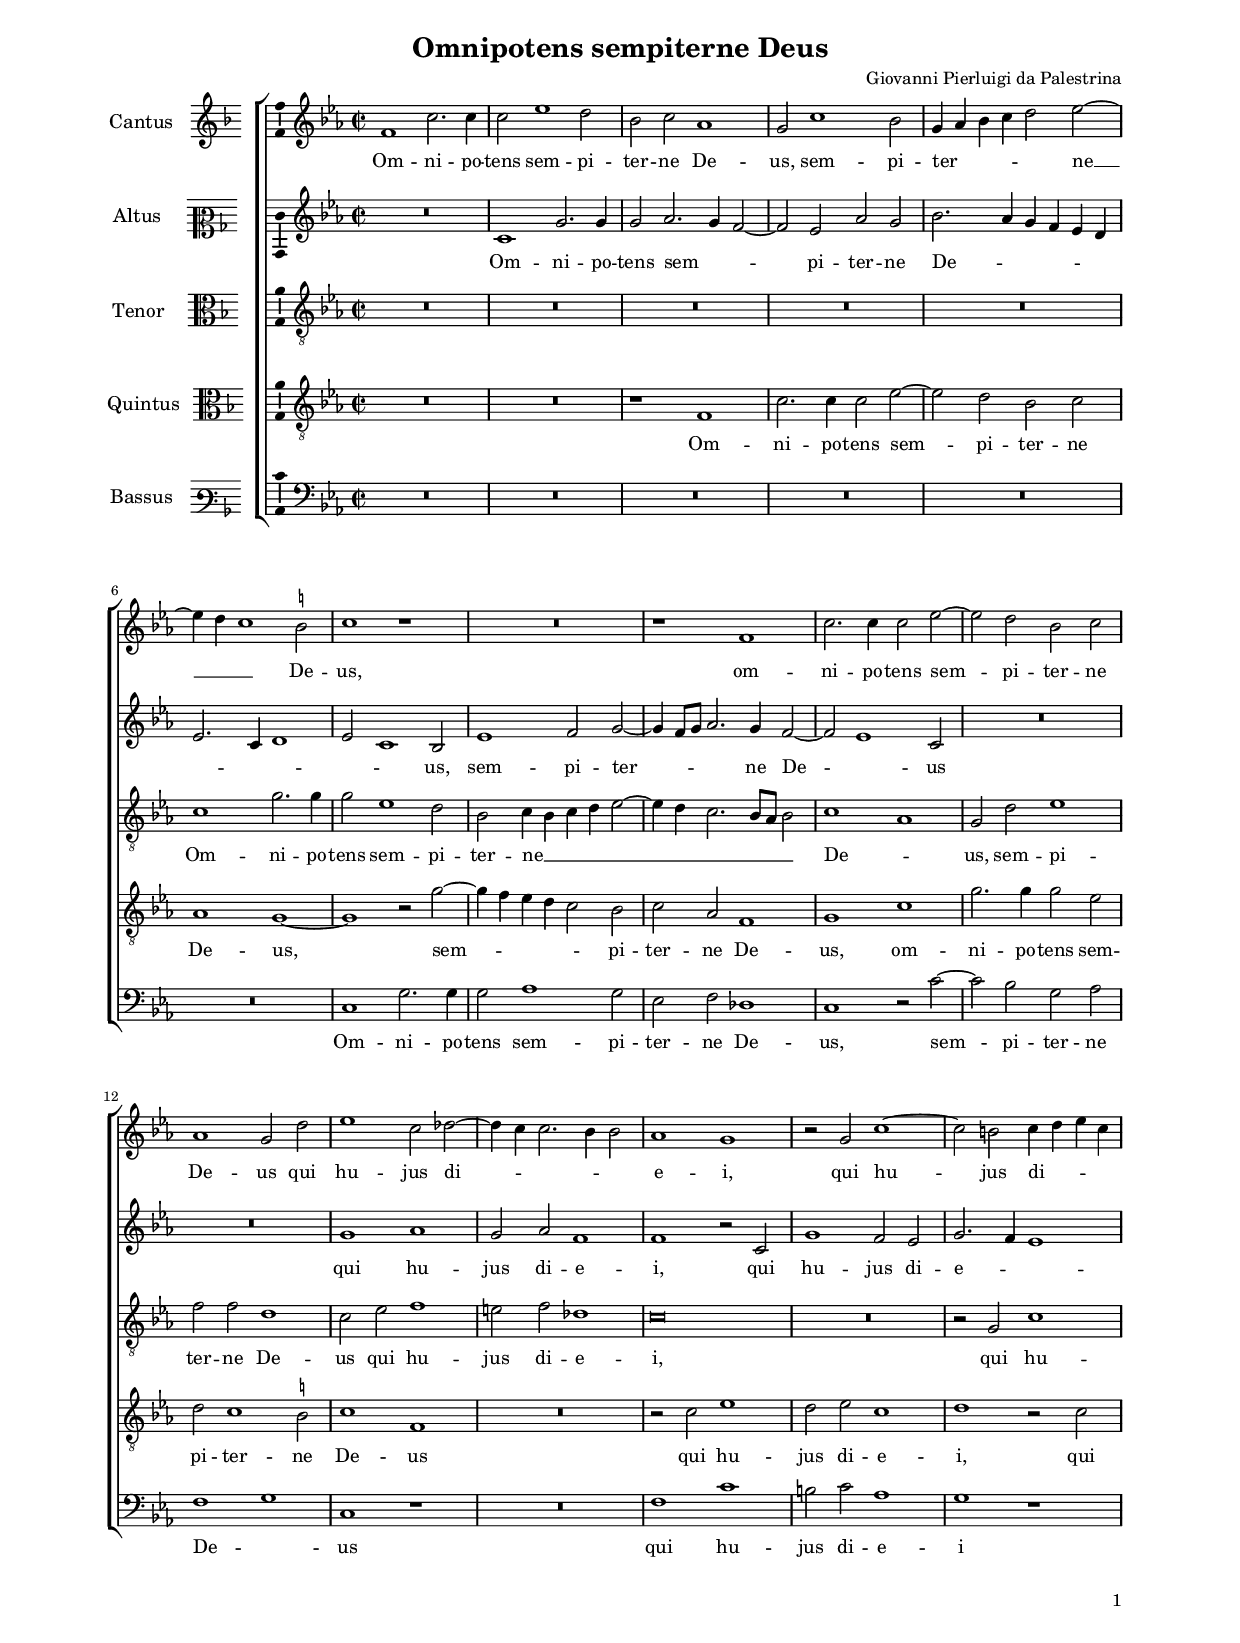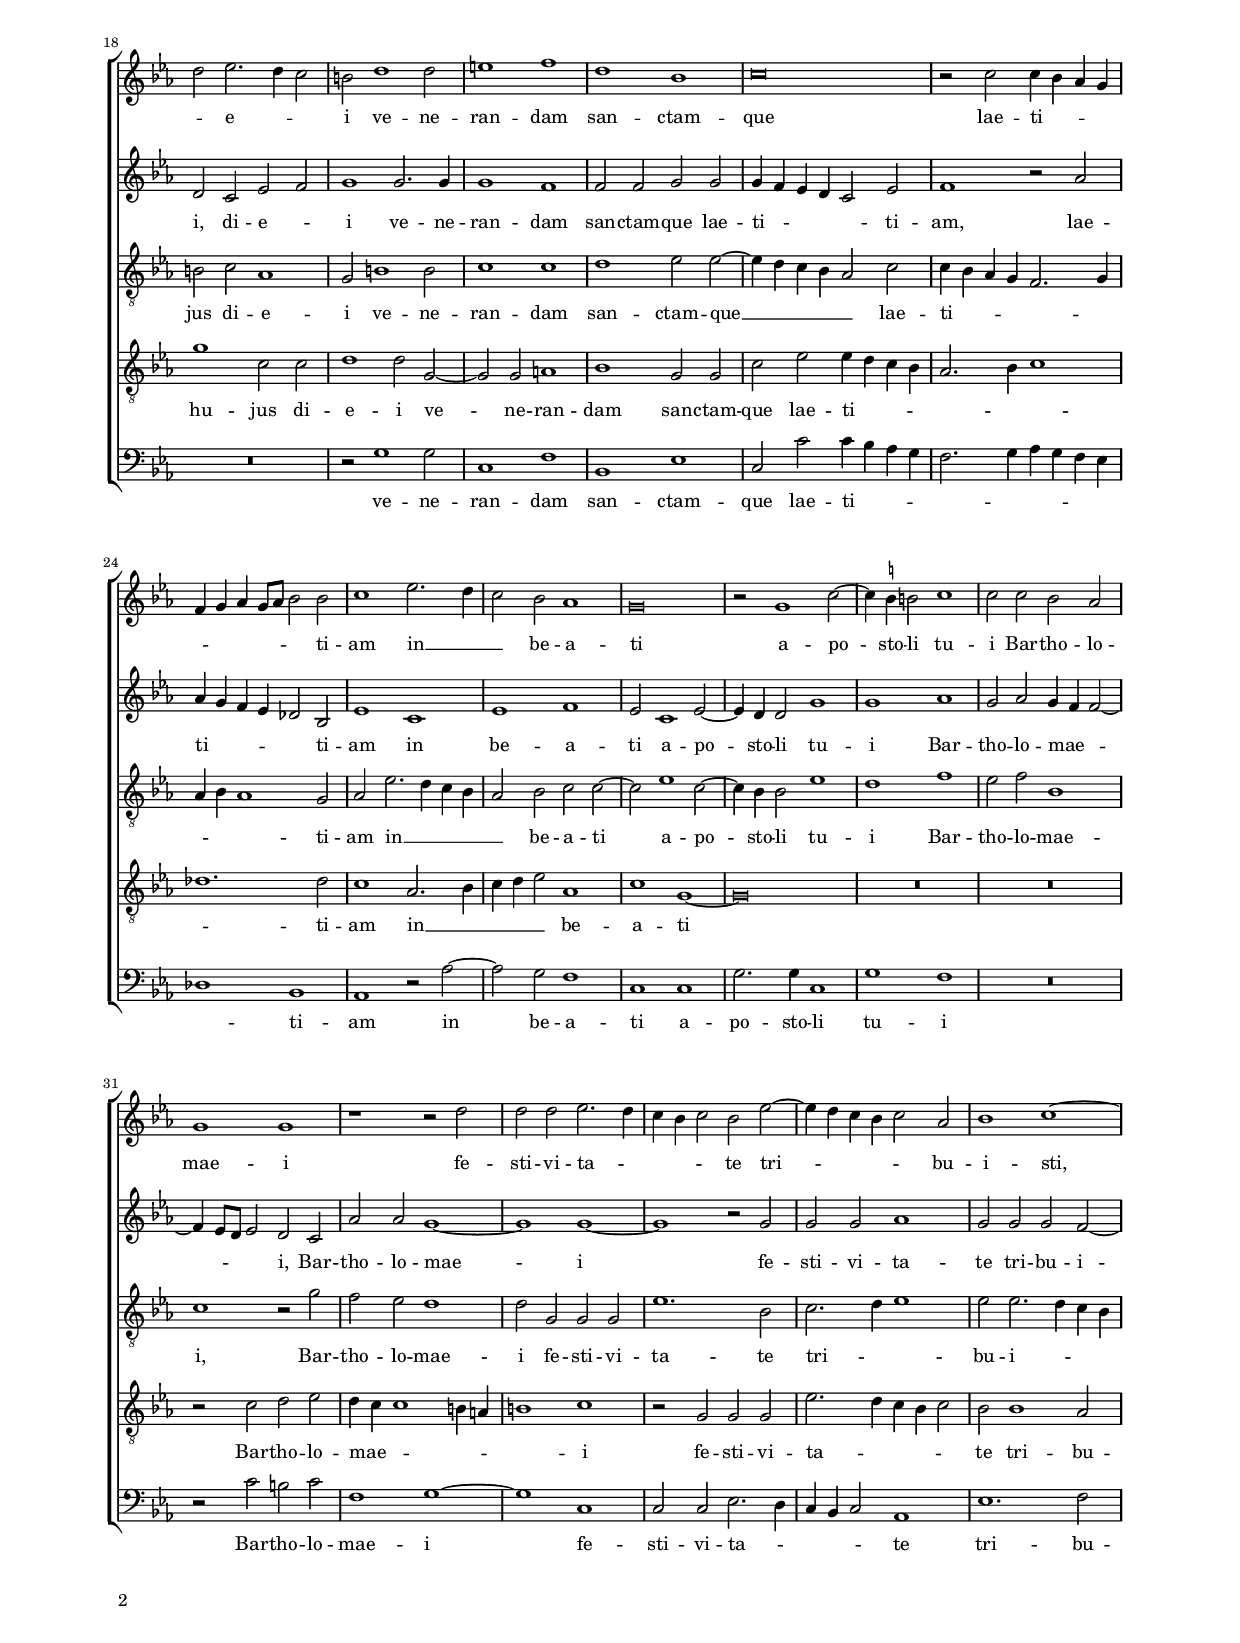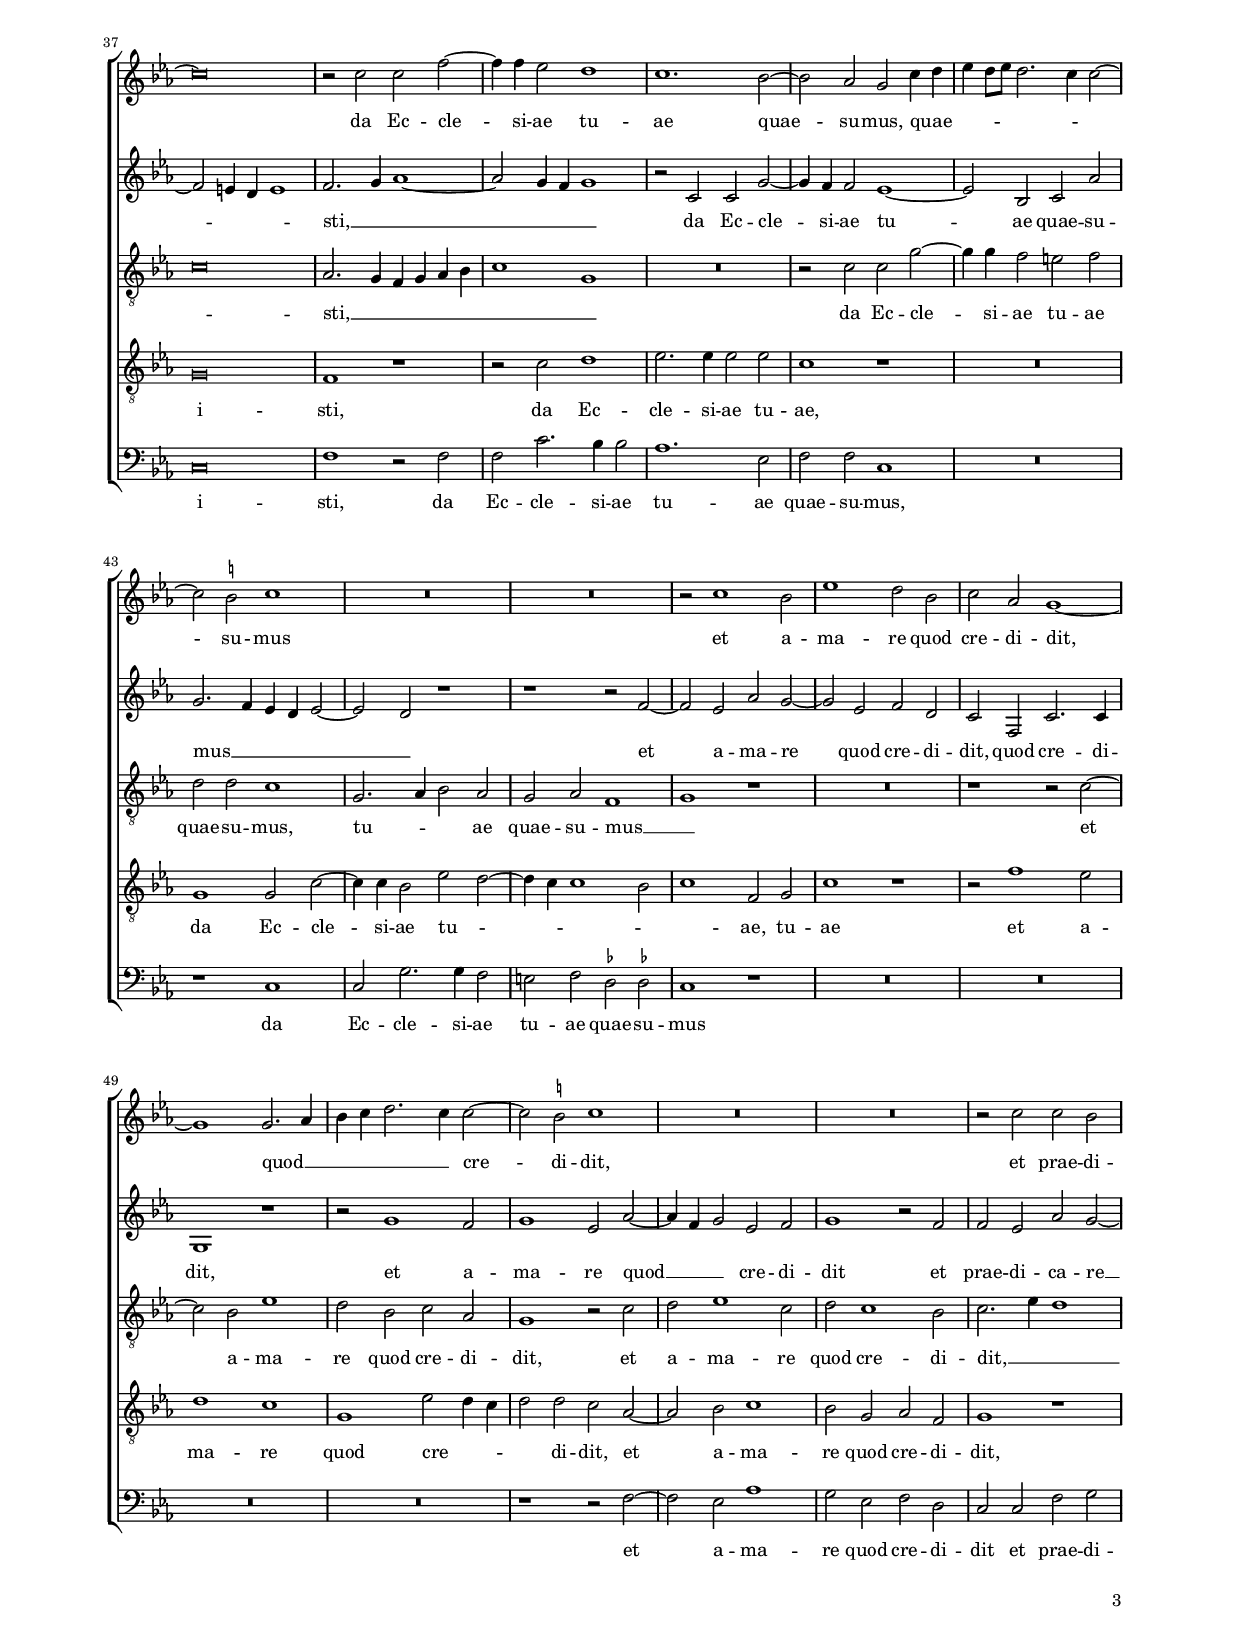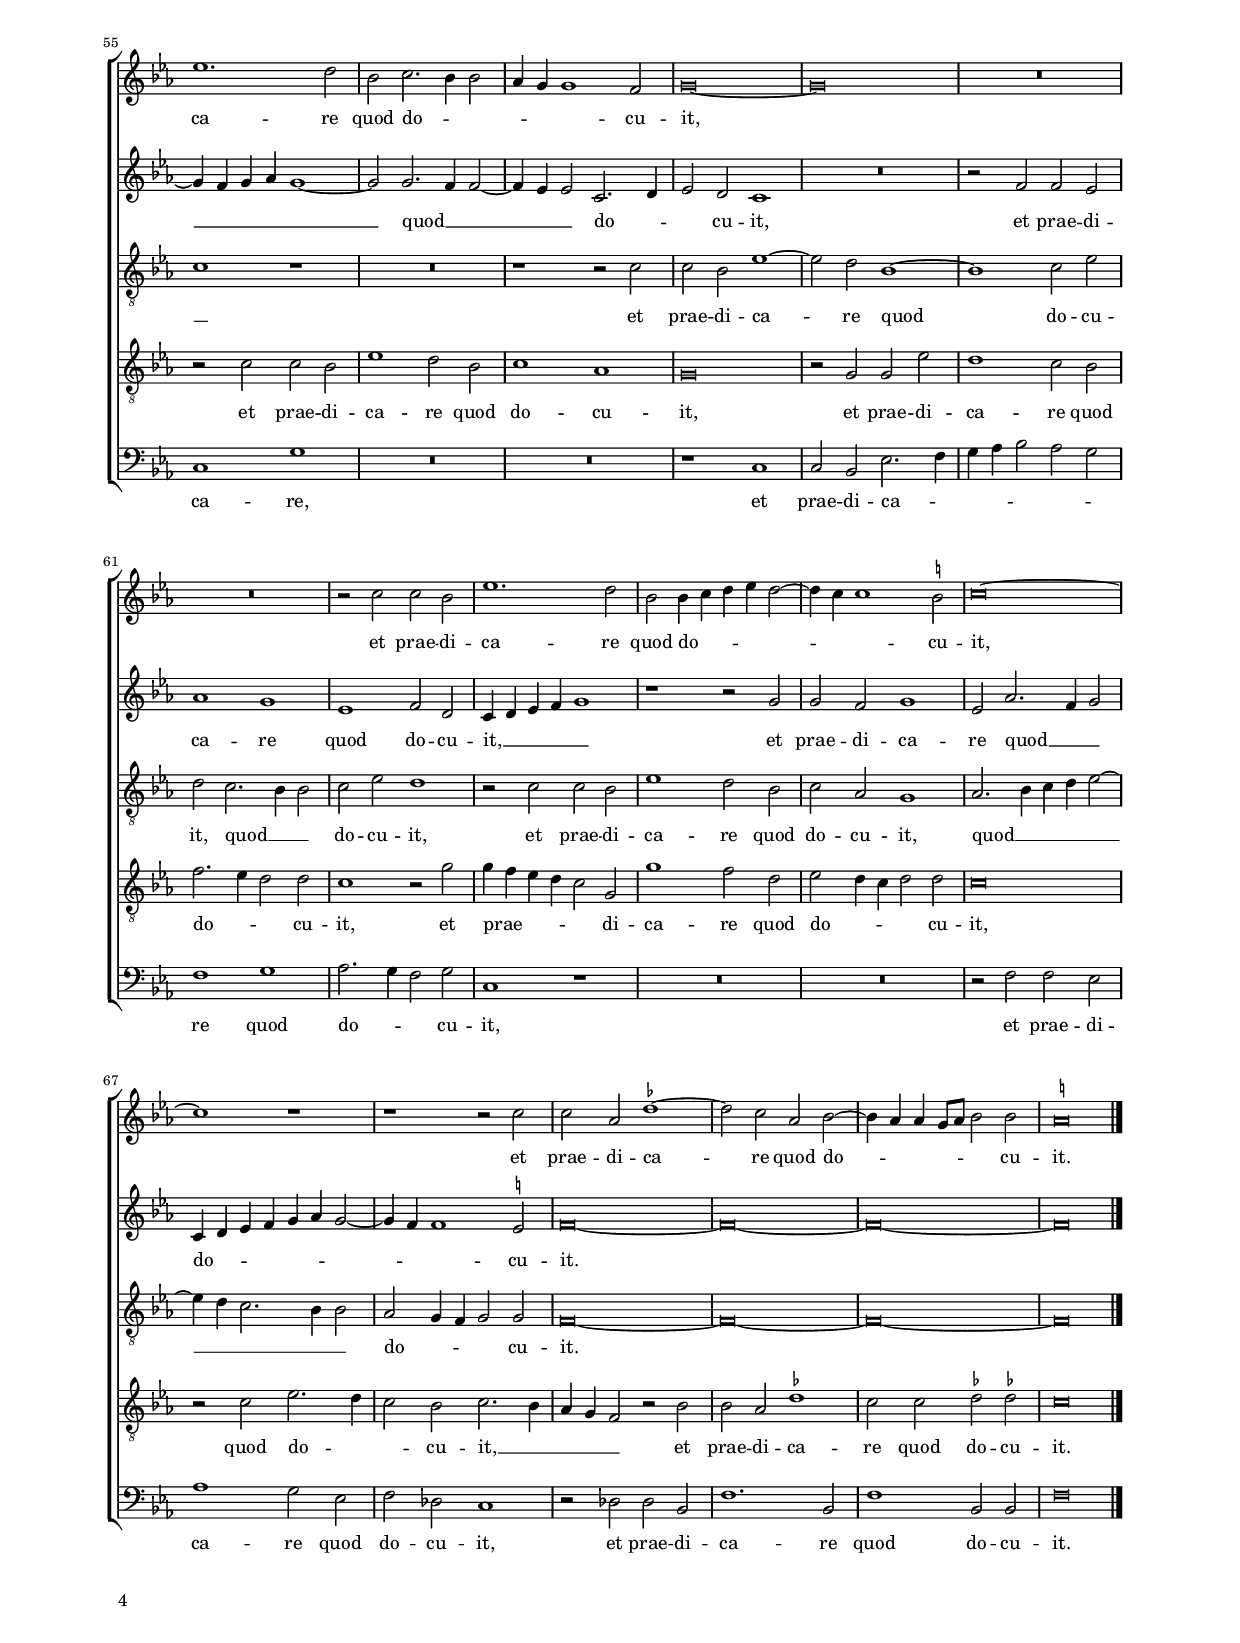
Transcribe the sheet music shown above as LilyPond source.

\header
{
  title="Omnipotens sempiterne Deus"
  composer="Giovanni Pierluigi da Palestrina"
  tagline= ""
}

\version "2.20.0"
\include "deutsch.ly"
#(set-global-staff-size 15)
% #(set-default-paper-size "letter")
#(ly:set-option 'point-and-click #f)


\paper
	{
	top-margin = 1.8 \cm
	bottom-margin = 1.2 \cm
	left-margin = 2 \cm
	right-margin = 2 \cm
	ragged-bottom = ##f
	ragged-last-bottom = ##t
	print-page-number = ##f
	score-system-spacing = #'((basic-distance . 16) (minimum-distance . 14) (padding . 5) (strechability . 150))
	system-system-spacing = #'((basic-distance . 16) (minimum-distance . 14) (padding . 5) (strechability . 150))
    oddFooterMarkup=\markup   \fill-line { "" \fromproperty #'page:page-number-string }
    evenFooterMarkup=\markup  \fill-line { \fromproperty #'page:page-number-string "" }
    last-bottom-spacing = #'((basic-distance . 12) (minimum-distance . 7) (padding . 4))
%	systems-per-page = 3
%     page-count = 3
%	min-systems-per-page = 3
%	print-all-headers = ##t
%	print-first-page-number = ##t
%	first-page-number = 1
	}

	
global = {
	\key f \major
	\time 2/2 \set Score.measureLength = #(ly:make-moment 2/1)
        \skip 1*144 \bar "|."
	}

	ficta = { \once \set suggestAccidentals = ##t }

	forget = #(define-music-function (music) (ly:music?) #{
		\accidentalStyle forget
		$music
		\accidentalStyle default
		#})

	m = \melisma
	me = \melismaEnd
%	\mark \markup { \override #'(style . baroque) { \note  #"breve" #1 = \note #"breve." #1 } }



incipitcantus = \markup { \score {
	{
	\set Staff.instrumentName = \markup { \fontsize #1 "Cantus" }
	\key f \major
	\clef violin
	s4 \bar ""
	}
	\layout  {
	raggedright = ##t
	indent = 1.6 \cm
	line-width = 2.2\cm
	\context { \Staff \remove Time_signature_engraver }
	\override Staff.Clef.Y-extent = #'(0 . 0)
	}} \hspace #1 }

      
incipitaltus = \markup { \score {
	{
	\set Staff.instrumentName = \markup { \fontsize #1 "Altus" }
	\key f \major
	\clef mezzosoprano
	s4 \bar ""
	}
	\layout  {
	raggedright = ##t
	indent = 1.6 \cm
	line-width = 2.2\cm
	\context { \Staff \remove Time_signature_engraver }
	\override Staff.Clef.Y-extent = #'(0 . 0)
	}} \hspace #1 }


incipittenor = \markup { \score {
	{
	\set Staff.instrumentName = \markup { \fontsize #1 "Tenor" }
	\key f \major
	\clef alto
	s4 \bar ""
	}
	\layout  {
	raggedright = ##t
	indent = 1.6 \cm
	line-width = 2.2\cm
	\context { \Staff \remove Time_signature_engraver }
	\override Staff.Clef.Y-extent = #'(0 . 0)
	}} \hspace #1 }
      
      
incipitquintus = \markup { \score {
	{
	\set Staff.instrumentName = \markup { \fontsize #1 "Quintus" }
	\key f \major
	\clef alto
	s4 \bar ""
	}
	\layout  {
	raggedright = ##t
	indent = 1.6 \cm
	line-width = 2.2\cm
	\context { \Staff \remove Time_signature_engraver }
	\override Staff.Clef.Y-extent = #'(0 . 0)
	}} \hspace #1 }
      
      
incipitbassus = \markup { \score {
	{
	\set Staff.instrumentName = \markup { \fontsize #1 "Bassus" }
	\key f \major
	\clef varbaritone
	s4 \bar ""
	}
	\layout  {
	raggedright = ##t
	indent = 1.6 \cm
	line-width = 2.2\cm
	\context { \Staff \remove Time_signature_engraver }
	\override Staff.Clef.Y-extent = #'(0 . 0)
	}} \hspace #1 }


cantus =  \relative c''
	{
	g1 d'2. d4
	d2 f1 e2
	c2 d b1
	a2 d1 c2
%5
	a4 b c d e2 f~ |
	f4 e d1 \ficta cis2
	d1 r
	R\breve
	r1 g,
%10
	d'2. d4 d2 f~ |
	f2 e c d
	b1 a2 e'
	f1 d2 es~
	es4 d d2. c4 c2
%15
	b1 a |
	r2 a d1~
	d2 cis d4 e f d
	e2 f2. e4 d2
	cis2 e1 e2
%20
	fis1 g |
	e1 c
	d\breve
	r2 d d4 c b a
	g4 a b a8 b c2 c
%25
	d1 f2. e4 |
	d2 c b1
	a\breve
	r2 a1 d2~
	d4 \ficta cis cis!2 d1
%30
	d2 d c b |
	a1 a
	r1 r2 e'
	e2 e f2. e4
	d4 c d2 c f~
%35
	f4 e d c d2 b |
	c1 d~
	d\breve
	r2 d d g~
	g4 g f2 e1
%40
	d1. c2~ |
	c2 b a d4 e
	f4 e8 f e2. d4 d2~
	d2 \ficta cis d1
	R\breve
%45
	R\breve |
	r2 d1 c2
	f1 e2 c
	d2 b a1~
	a1 a2. b4
%50
	c4 d e2. d4 d2~ |
	d2 \ficta cis d1
	R\breve
	R\breve
	r2 d d c
%55
	f1. e2 |
	c2 d2. c4 c2
	b4 a a1 g2
	a\breve~
	a\breve
%60
	R\breve |
	R\breve
	r2 d d c
	f1. e2
	c2 c4 d e f e2~
%65
	e4 d d1 \ficta cis2 |
	d\breve~
	d1 r
	r1 r2 d
	d2 b \ficta es1~
%70
	\ficta es2 d b2 c~ |
	c4 b b a8 b c2 c
	\ficta h\breve |
	}


altus =  \relative c'
    {
	R\breve
	d1 a'2. a4
	a2 b2. a4 g2~
	g2 f b a
%5
	c2. b4 a g f e |
	f2. d4 e1
	f2 d1 c2
	f1 g2 a~
	a4 g8 a b2. a4 g2~
%10
	g2 f1 d2 |
	R\breve
	R\breve
	a'1 b
	a2 b g1
%15
	g1 r2 d |
	a'1 g2 f
	a2. g4 f1
	e2 d f g
	a1 a2. a4
%20
	a1 g |
	g2 g a a
	a4 g f e d2 f
	g1 r2 b
	b4 a g f es2 c
%25
	f1 d |
	f1 g
	f2 d1 f2~
	f4 e e2 a1
	a1 b
%30
	a2 b a4 g g2~ |
	g4 f8 e f2 e d
	b'2 b a1~
	a1 a~
	a1 r2 a
%35
	a2 a b1 |
	a2 a a g~
	g2 fis4 e fis1
	g2. a4 b1~
	b2 a4 g a1
%40
	r2 d, d a'~ |
	a4 g g2 f1~
	f2 c d b'
	a2. g4 f e f2~
	f2 e r1
%45
	r1 r2 g~ |
	g2 f b a~
	a2 f g e
	d2 g, d'2. d4
	a1 r
%50
	r2 a'1 g2 |
	a1 f2 b~
	b4 g a2 f g
	a1 r2 g
	g2 f b a~
%55
	a4 g a b a1~ |
	a2 a2. g4 g2~
	g4 f f2 d2. e4
	f2 e d1
	R\breve
%60
	r2 g g f |
	b1 a
	f1 g2 e
	d4 e f g a1
	r1 r2 a
%65
	a2 g a1 |
	f2 b2. g4 a2
	d,4 e f g a b a2~
	a4 g g1 \ficta fis2
	g\breve~
%70
	g\breve~ |
	g\breve~
	g\breve |
	}


tenor =  \relative c'
	{
	R\breve
	R\breve
	R\breve
	R\breve
%5
	R\breve |
	d1 a'2. a4
	a2 f1 e2
	c2 d4 c d e f2~
	f4 e d2. c8 b c2 
%10
	d1 b |
	a2 e' f1
	g2 g e1
	d2 f g1
	fis2 g es1
%15
	d\breve |
	R\breve
	r2 a d1
	cis2 d b1
	a2 cis1 cis2
%20
	d1 d |
	e1 f2 f~
	f4 e d c b2 d
	d4 c b a g2. a4
	b4 c b1 a2
%25
	b2 f'2. e4 d c |
	b2 c d d~
	d2 f1 d2~
	d4 c c2 f1
	e1 g
%30
	f2 g c,1 |
	d1 r2 a'
	g2 f e1
	e2 a, a a
	f'1. c2
%35
	d2. e4 f1 |
	f2 f2. e4 d c
	d\breve
	b2. a4 g a b c
	d1 a
%40
	R\breve |
	r2 d d a'~
	a4 a g2 fis g
	e2 e d1
	a2. b4 c2 b
%45
	a2 b g1 |
	a1 r
	R\breve
	r1 r2 d~
	d2 c f1
%50
	e2 c d b |
	a1 r2 d
	e2 f1 d2
	e2 d1 c2
	d2. f4 e1
%55
	d1 r |
	R\breve
	r1 r2 d
	d2 c f1~
	f2 e c1~
%60
	c1 d2 f |
	e2 d2. c4 c2
	d2 f e1
	r2 d d c
	f1 e2 c
%65
	d2 b a1 |
	b2. c4 d e f2~
	f4 e d2. c4 c2
	b2 a4 g a2 a
	g\breve~
%70
	g\breve~ |
	g\breve~
	g\breve |
	}


quintus  =  \relative c'
	{
	R\breve
	R\breve
	r1 g
	d'2. d4 d2 f~
%5
	f2 e c d |
	b1 a~
	a1 r2 a'~
	a4 g f e d2 c
	d2 b g1
%10
	a1 d |
	a'2. a4 a2 f
	e2 d1 \ficta cis2
	d1 g,
	R\breve
%15
	r2 d' f1 |
	e2 f d1
	e1 r2 d
	a'1 d,2 d
	e1 e2 a,~
%20
	a2 a h1 |
	c1 a2 a
	d2 f f4 e d c
	b2. c4 d1
	es1. es2
%25
	d1 b2. c4 |
	d4 e f2 b,1
	d1 a~
	a\breve
	R\breve
%30
	R\breve |
	r2 d e f
	e4 d d1 cis4 h
	cis1 d
	r2 a a a
%35
	f'2. e4 d c d2 |
	c2 c1 b2
	a\breve
	g1 r
	r2 d' e1
%40
	f2. f4 f2 f |
	d1 r
	R\breve
	a1 a2 d~
	d4 d c2 f e~
%45
	e4 d d1 c2 |
	d1 g,2 a
	d1 r
	r2 g1 f2
	e1 d
%50
	a1 f'2 e4 d |
	e2 e d b~
	b2 c d1
	c2 a b g
	a1 r
%55
	r2 d d c |
	f1 e2 c
	d1 b
	a\breve
	r2 a a f'
%60
	e1 d2 c |
	g'2. f4 e2 e
	d1 r2 a'
	a4 g f e d2 a
	a'1 g2 e
%65
	f2 e4 d e2 e |
	d\breve
	r2 d f2. e4
	d2 c d2. c4
	b4 a g2 r c
%70
	c2 b \ficta es1 |
	d2 d \ficta es \ficta es!
	d\breve |
	}


bassus  =  \relative c
	{
	R\breve
	R\breve
	R\breve
	R\breve
%5
	R\breve |
	R\breve
	d1 a'2. a4
	a2 b1 a2
	f2 g es1
%10
	d1 r2 d'~ |
	d2 c a b
	g1 a
	d,1 r
	R\breve
%15
	g1 d' |
	cis2 d b1
	a1 r
	R\breve
	r2 a1 a2
%20
	d,1 g |
	c,1 f
	d2 d' d4 c b a
	g2. a4 b a g f
	es1 c
%25
	b1 r2 b'~ |
	b2 a g1
	d1 d
	a'2. a4 d,1
	a'1 g
%30
	R\breve |
	r2 d' cis d
	g,1 a~
	a1 d,
	d2 d f2. e4
%35
	d4 c d2 b1 |
	f'1. g2
	d\breve
	g1 r2 g
	g2 d'2. c4 c2
%40
	b1. f2 |
	g2 g d1
	R\breve
	r1 d
        d2 a'2. a4 g2
%45
        fis2 g \ficta es \ficta es! |
	d1 r
	R\breve
	R\breve
	R\breve
%50
	R\breve |
	r1 r2 g~
	g2 f b1
	a2 f g e
	d2 d g a
%55
	d,1 a' |
	R\breve
	R\breve
	r1 d,
	d2 c f2. g4
%60
	a4 b c2 b a |
	g1 a
	b2. a4 g2 a
	d,1 r
	R\breve
%65
	R\breve |
	r2 g g f
	b1 a2 f
	g2 es d1
	r2 es es c
%70
	g'1. c,2 |
	g'1 c,2 c
	g'\breve |
	}


lyricscantus = \lyricmode {
	Om -- ni -- po -- tens sem -- pi -- ter -- ne De -- us,
        sem -- pi -- ter -- _ _ _ _ ne __ _ _ De -- us,
        om -- ni -- po -- tens sem -- pi -- ter -- ne De -- us
        qui hu -- jus di -- _ _ _ _ e -- i,
        qui hu -- jus di -- _ _ _ _ e -- _ _ i
        ve -- ne -- ran -- dam san -- ctam -- que lae -- ti -- _ _ _ _ _ _ _ _ _ ti -- am
        in __ _ _ be -- a -- ti a -- po -- sto -- li tu -- i Bar -- tho -- lo -- mae -- i
        fe -- sti -- vi -- ta -- _ _ _ _ te tri -- _ _ _ _ bu -- i -- sti,
        da Ec -- cle -- si -- ae tu -- ae quae -- su -- mus,
        quae -- _ _ _ _ _ _ _ su -- mus
        et a -- ma -- re quod cre -- di -- dit,
        quod __ _ _ _ _ _ cre -- di -- dit,
        et prae -- di -- ca -- re quod do -- _ _ _ _ _ cu -- it,
        et prae -- di -- ca -- re quod do -- _ _ _ _ _ _ cu -- it, 
        et prae -- di -- ca -- re quod do -- _ _ _ _ _ cu -- it.
	}


lyricsaltus = \lyricmode {
	Om -- ni -- po -- tens sem -- _ _ pi -- ter -- ne De -- _ _ _ _ _ _ _ _ _ _ us,
        sem -- pi -- ter -- _ _ _ ne De -- _ us
        qui hu -- jus di -- e -- i,
        qui hu -- jus di -- e -- _ _ i,
        di -- e -- _ i
        ve -- ne -- ran -- dam san -- ctam -- que lae -- ti -- _ _ _ _ ti -- am,
        lae -- ti -- _ _ _ _ ti -- am
        in be -- a -- ti a -- po -- sto -- li tu -- i Bar -- tho -- lo -- mae -- _ _ _ _ _ i,
        Bar -- tho -- lo -- mae -- i
        fe -- sti -- vi -- ta -- te tri -- bu -- i -- _ _ _ sti, __ _ _ _ _ _
        da Ec -- cle -- si -- ae tu -- ae quae -- su -- mus __ _ _ _ _ _
        et a -- ma -- re quod cre -- di -- dit,
        quod cre -- di -- dit,
        et a -- ma -- re quod __ _ _ cre -- di -- dit
        et prae -- di -- ca -- re __ _ _ _ _ quod __ _ _ _ _ do -- _ _ cu -- it,
        et prae -- di -- ca -- re quod do -- cu -- it,  __ _ _ _ _
        et prae -- di -- ca -- re quod __ _ _ do -- _ _ _ _ _ _ _ _ cu -- it.
	}


lyricstenor = \lyricmode {
	Om -- ni -- po -- tens sem -- pi -- ter -- ne __ _ _ _ _ _ _ _ _ _ De -- _ us,
        sem -- pi -- ter -- ne De -- us
        qui hu -- jus di -- e -- i,
        qui hu -- jus di -- e -- i
        ve -- ne -- ran -- dam san -- ctam -- que __ _ _ _ _ lae -- ti -- _ _ _ _ _ _ _ _ ti -- am
        in __ _ _ _ _ be -- a -- ti a -- po -- sto -- li tu -- i Bar -- tho -- lo -- mae -- i,
        Bar -- tho -- lo -- mae -- i
        fe -- sti -- vi -- ta -- te tri -- _ _ bu -- i -- _ _ _ _ sti, __ _ _ _ _ _ _ _
        da Ec -- cle -- si -- ae tu -- ae quae -- su -- mus,
        tu -- _ _ ae quae -- su -- mus __ _
        et a -- ma -- re quod cre -- di -- dit,
        et a -- ma -- re quod cre -- di -- dit, __ _ _ _
        et prae -- di -- ca -- re quod do -- cu -- it,
        quod __ _ _ do -- cu -- it, 
        et prae -- di -- ca -- re quod do -- cu -- it,
        quod __ _ _ _ _ _ _ _ _ do -- _ _ _ cu -- it.
	}


lyricsquintus = \lyricmode {
	Om -- ni -- po -- tens sem -- pi -- ter -- ne De -- us,
        sem -- _ _ _ _ pi -- ter -- ne De -- us,
        om -- ni -- po -- tens sem -- pi -- ter -- ne De -- us
        qui hu -- jus di -- e -- i,
        qui hu -- jus di -- e -- i
        ve -- ne -- ran -- dam san -- ctam -- que lae -- ti -- _ _ _ _ _ _ _ ti -- am
        in __ _ _ _ _ be -- a -- ti Bar -- tho -- lo -- mae -- _ _ _ _ _ i
        fe -- sti -- vi -- ta -- _ _ _ _ te tri -- bu -- i -- sti,
        da Ec -- cle -- si -- ae tu -- ae,
        da Ec -- cle -- si -- ae tu -- _ _ _ _ _ ae, tu -- ae
        et a -- ma -- re quod cre -- _ _ _ di -- dit,
        et a -- ma -- re quod cre -- di -- dit,
        et prae -- di -- ca -- re quod do -- cu -- it,
        et prae -- di -- ca -- re quod do -- _ _ cu -- it, 
        et prae -- _ _ _ _ di -- ca -- re quod do -- _ _ _ cu -- it,
        quod do -- _ _ cu -- it, __ _ _ _ _
        et prae -- di -- ca -- re quod do -- cu -- it.
	}


lyricsbassus = \lyricmode {
	Om -- ni -- po -- tens sem -- pi -- ter -- ne De -- us,
        sem -- pi -- ter -- ne De -- _ us
        qui hu -- jus di -- e -- i
        ve -- ne -- ran -- dam san -- ctam -- que lae -- ti -- _ _ _ _ _ _ _ _ _ _ ti -- am
        in be -- a -- ti a -- po -- sto -- li tu -- i Bar -- tho -- lo -- mae -- i
        fe -- sti -- vi -- ta -- _ _ _ _ te tri -- bu -- i -- sti,
        da Ec -- cle -- si -- ae tu -- ae quae -- su -- mus,
        da Ec -- cle -- si -- ae tu -- ae quae -- su -- mus
        et a -- ma -- re quod cre -- di -- dit
        et prae -- di -- ca -- re,
        et prae -- di -- ca -- _ _ _ _ _ _ re quod do -- _ _ cu -- it, 
        et prae -- di -- ca -- re quod do -- cu -- it,
        et prae -- di -- ca -- re quod do -- cu -- it.
	}


\score
{  
    \transpose f es {
	\new ChoirStaff \with { \override StaffGrouper.staff-staff-spacing.basic-distance = #12 }
	<<

	\new Staff << \global
	\new Voice="v1" {
		\set Staff.instrumentName=\incipitcantus
%		\set Staff.instrumentName= "S"
		\set Staff.midiInstrument = "reed organ"
		\clef violin
		\cantus }
	\new Lyrics \lyricsto "v1" {\lyricscantus }
	>>


	\new Staff << \global
	\new Voice="v2" {
		\set Staff.instrumentName=\incipitaltus
%		\set Staff.instrumentName= "A"
		\set Staff.midiInstrument = "reed organ"
        \clef violin % "G_8"
		\altus}
	\new Lyrics \lyricsto "v2" {\lyricsaltus }
	>>


	\new Staff << \global
	\new Voice="v3" {
		\set Staff.instrumentName=\incipittenor
%		\set Staff.instrumentName= "T"
		\set Staff.midiInstrument = "reed organ"
		\clef "G_8"
		\tenor }
	\new Lyrics \lyricsto "v3" {\lyricstenor }
	>>


	\new Staff << \global
	\new Voice="v5" {
		\set Staff.instrumentName=\incipitquintus
%		\set Staff.instrumentName= "Q"
		\set Staff.midiInstrument = "reed organ"
		\clef "G_8"
		\quintus}
	\new Lyrics \lyricsto "v5" {\lyricsquintus }
	>>


	\new Staff << \global
	\new Voice="v4" {
		\set Staff.instrumentName=\incipitbassus
%		\set Staff.instrumentName= "B"
		\set Staff.midiInstrument = "reed organ"
		\clef bass 
		\bassus }
	\new Lyrics \lyricsto "v4" {\lyricsbassus}
	>>

	>>
	} % transpose

	\layout
	{
	indent = 2.5\cm
	\context { \Lyrics \override VerticalAxisGroup.nonstaff-relatedstaff-spacing.padding = #1.4 }
%	\context { \Lyrics \override LyricText.font-size = #1 }
	\context { \Staff \override TimeSignature.break-visibility = #end-of-line-invisible }
	\context { \Staff \consists "Ambitus_engraver" }
%	\context { \Voice \override Slur.transparent = ##t }
	\context { \Score \override BarNumber.padding = #2 }
	\context { \Voice \override NoteHead.style = #'baroque }
	}

\midi
	{
    	\tempo 2 = 90
	}

}


% EOF
